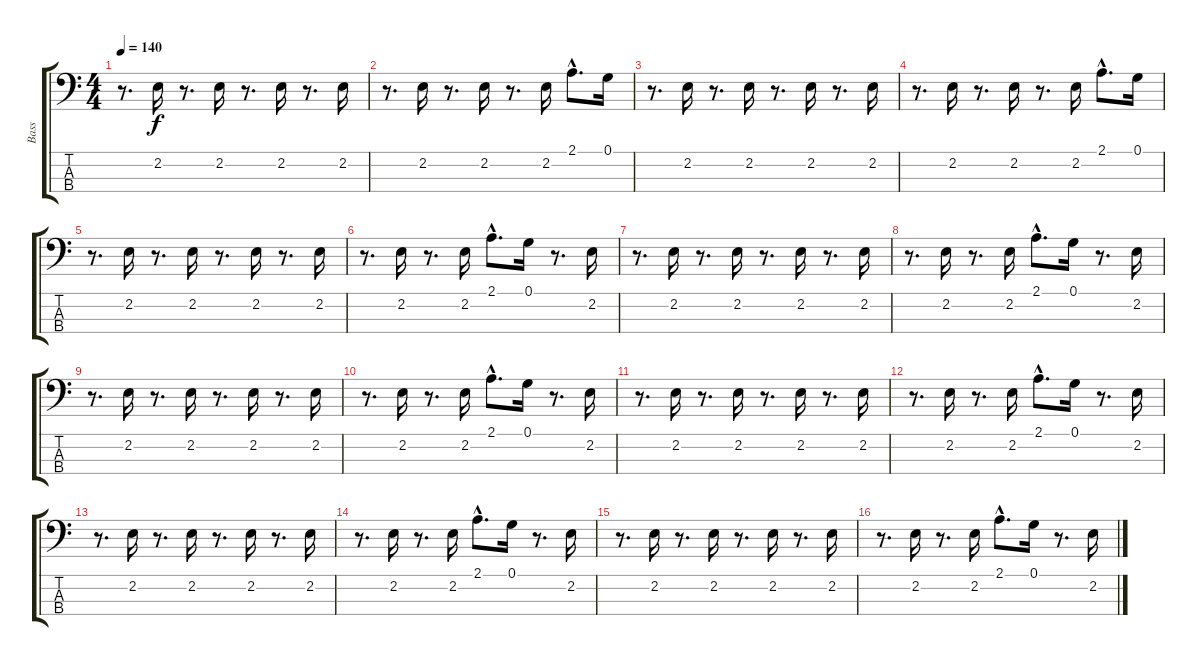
\track ("Bass" "Bass") {instrument acousticguitarnylon}
\staff {score tabs}
\tuning (G2 D2 A1 E1) {hide}
\ts (4 4)
\tempo 140
\clef f4
\ks c
r.8{d dy f} 2.2.16 r.8{d} 2.2.16 r.8{d} 2.2.16 r.8{d} 2.2.16 |
r.8{d} 2.2.16 r.8{d} 2.2.16 r.8{d} 2.2.16 2.1{hac}.8{d} 0.1.16 |
r.8{d} 2.2.16 r.8{d} 2.2.16 r.8{d} 2.2.16 r.8{d} 2.2.16 |
r.8{d} 2.2.16 r.8{d} 2.2.16 r.8{d} 2.2.16 2.1{hac}.8{d} 0.1.16 |
r.8{d} 2.2.16 r.8{d} 2.2.16 r.8{d} 2.2.16 r.8{d} 2.2.16 |
r.8{d} 2.2.16 r.8{d} 2.2.16 2.1{hac}.8{d} 0.1.16 r.8{d} 2.2.16 |
r.8{d} 2.2.16 r.8{d} 2.2.16 r.8{d} 2.2.16 r.8{d} 2.2.16 |
r.8{d} 2.2.16 r.8{d} 2.2.16 2.1{hac}.8{d} 0.1.16 r.8{d} 2.2.16 |
r.8{d} 2.2.16 r.8{d} 2.2.16 r.8{d} 2.2.16 r.8{d} 2.2.16 |
r.8{d} 2.2.16 r.8{d} 2.2.16 2.1{hac}.8{d} 0.1.16 r.8{d} 2.2.16 |
r.8{d} 2.2.16 r.8{d} 2.2.16 r.8{d} 2.2.16 r.8{d} 2.2.16 |
r.8{d} 2.2.16 r.8{d} 2.2.16 2.1{hac}.8{d} 0.1.16 r.8{d} 2.2.16 |
r.8{d} 2.2.16 r.8{d} 2.2.16 r.8{d} 2.2.16 r.8{d} 2.2.16 |
r.8{d} 2.2.16 r.8{d} 2.2.16 2.1{hac}.8{d} 0.1.16 r.8{d} 2.2.16 |
r.8{d} 2.2.16 r.8{d} 2.2.16 r.8{d} 2.2.16 r.8{d} 2.2.16 |
r.8{d} 2.2.16 r.8{d} 2.2.16 2.1{hac}.8{d} 0.1.16 r.8{d} 2.2.16
